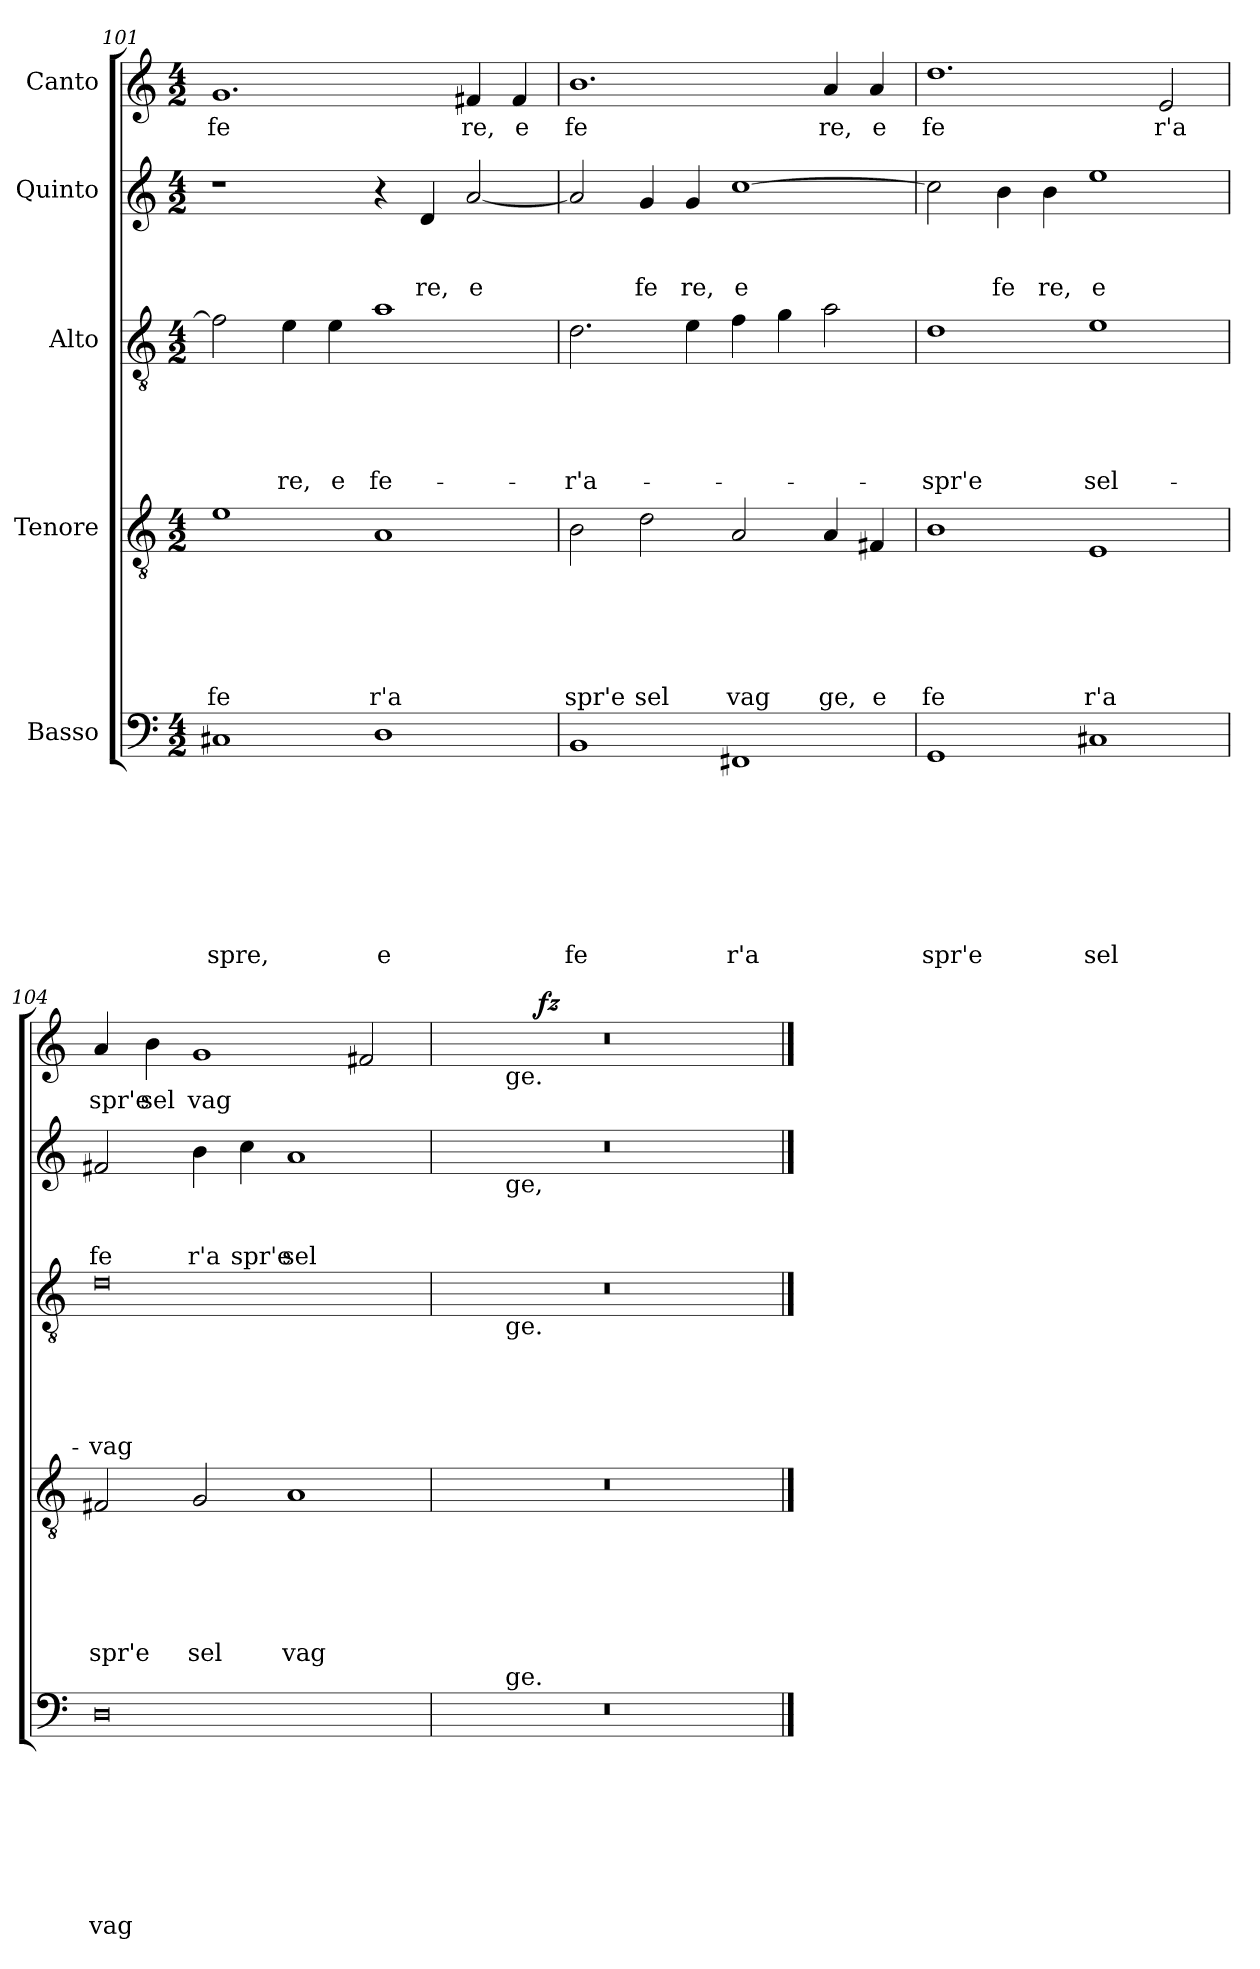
**kern	**text	**text	**text	**text	**text	**text	**text	**text	**kern	**text	**text	**text	**text	**text	**text	**dynam	**kern	**text	**text	**text	**text	**text	**kern	**text	**text	**text	**kern	**text	**dynam
*part5	*part5	*part5	*part5	*part5	*part5	*part5	*part5	*part5	*part4	*part4	*part4	*part4	*part4	*part4	*part4	*part4	*part3	*part3	*part3	*part3	*part3	*part3	*part2	*part2	*part2	*part2	*part1	*part1	*part1
*staff5	*staff5	*staff5	*staff5	*staff5	*staff5	*staff5	*staff5	*staff5	*staff4	*staff4	*staff4	*staff4	*staff4	*staff4	*staff4	*staff4	*staff3	*staff3	*staff3	*staff3	*staff3	*staff3	*staff2	*staff2	*staff2	*staff2	*staff1	*staff1	*staff1
*I"Basso	*	*	*	*	*	*	*	*	*I"Tenore	*	*	*	*	*	*	*	*I"Alto	*	*	*	*	*	*I"Quinto	*	*	*	*I"Canto	*	*
*clefF4	*	*	*	*	*	*	*	*	*clefGv2	*	*	*	*	*	*	*	*clefGv2	*	*	*	*	*	*clefG2	*	*	*	*clefG2	*	*
*k[]	*	*	*	*	*	*	*	*	*k[]	*	*	*	*	*	*	*	*k[]	*	*	*	*	*	*k[]	*	*	*	*k[]	*	*
*C:	*	*	*	*	*	*	*	*	*C:	*	*	*	*	*	*	*	*C:	*	*	*	*	*	*C:	*	*	*	*C:	*	*
*M4/2	*	*	*	*	*	*	*	*	*M4/2	*	*	*	*	*	*	*	*M4/2	*	*	*	*	*	*M4/2	*	*	*	*M4/2	*	*
=101	=101	=101	=101	=101	=101	=101	=101	=101	=101	=101	=101	=101	=101	=101	=101	=101	=101	=101	=101	=101	=101	=101	=101	=101	=101	=101	=101	=101	=101
!	!	!	!	!	!	!	!	!LO:LY:b	!	!	!	!	!	!	!LO:LY:b	!	!	!	!	!	!	!	!	!	!	!	!	!LO:LY:b	!
1C#X	.	.	.	.	.	.	.	spre,	1e	.	.	.	.	.	fe	.	2f#\]	.	.	.	.	.	1r	.	.	.	1.g	fe	.
!	!	!	!	!	!	!	!	!	!	!	!	!	!	!	!	!	!	!	!	!	!	!LO:LY:b	!	!	!	!	!	!	!
.	.	.	.	.	.	.	.	.	.	.	.	.	.	.	.	.	4e\	.	.	.	.	-re,	.	.	.	.	.	.	.
!	!	!	!	!	!	!	!	!	!	!	!	!	!	!	!	!	!	!	!	!	!	!LO:LY:b	!	!	!	!	!	!	!
.	.	.	.	.	.	.	.	.	.	.	.	.	.	.	.	.	4e\	.	.	.	.	e	.	.	.	.	.	.	.
!	!	!	!	!	!	!	!	!LO:LY:b	!	!	!	!	!	!	!LO:LY:b	!	!	!	!	!	!	!LO:LY:b	!	!	!	!	!	!	!
1D	.	.	.	.	.	.	.	e	1A	.	.	.	.	.	r'a	.	1a	.	.	.	.	fe-	4r	.	.	.	.	.	.
!	!	!	!	!	!	!	!	!	!	!	!	!	!	!	!	!	!	!	!	!	!	!	!	!	!	!LO:LY:b	!	!	!
.	.	.	.	.	.	.	.	.	.	.	.	.	.	.	.	.	.	.	.	.	.	.	4d/	.	.	re,	.	.	.
!	!	!	!	!	!	!	!	!	!	!	!	!	!	!	!	!	!	!	!	!	!	!	!	!	!	!LO:LY:b	!	!LO:LY:b	!
.	.	.	.	.	.	.	.	.	.	.	.	.	.	.	.	.	.	.	.	.	.	.	[<2a/	.	.	e	4f#X/	re,	.
!	!	!	!	!	!	!	!	!	!	!	!	!	!	!	!	!	!	!	!	!	!	!	!	!	!	!	!	!LO:LY:b	!
.	.	.	.	.	.	.	.	.	.	.	.	.	.	.	.	.	.	.	.	.	.	.	.	.	.	.	4f#/	e	.
=102	=102	=102	=102	=102	=102	=102	=102	=102	=102	=102	=102	=102	=102	=102	=102	=102	=102	=102	=102	=102	=102	=102	=102	=102	=102	=102	=102	=102	=102
!	!	!	!	!	!	!	!	!LO:LY:b	!	!	!	!	!	!	!LO:LY:b	!	!	!	!	!	!	!LO:LY:b	!	!	!	!	!	!LO:LY:b	!
1BB	.	.	.	.	.	.	.	fe	2B\	.	.	.	.	.	spr'e	.	2.d\	.	.	.	.	-r'a-	2a/]	.	.	.	1.b	fe	.
!	!	!	!	!	!	!	!	!	!	!	!	!	!	!	!LO:LY:b	!	!	!	!	!	!	!	!	!	!	!LO:LY:b	!	!	!
.	.	.	.	.	.	.	.	.	2d\	.	.	.	.	.	sel	.	.	.	.	.	.	.	4g/	.	.	fe	.	.	.
!	!	!	!	!	!	!	!	!	!	!	!	!	!	!	!	!	!	!	!	!	!	!	!	!	!	!LO:LY:b	!	!	!
.	.	.	.	.	.	.	.	.	.	.	.	.	.	.	.	.	4e\	.	.	.	.	.	4g/	.	.	re,	.	.	.
!	!	!	!	!	!	!	!	!LO:LY:b	!	!	!	!	!	!	!LO:LY:b	!	!	!	!	!	!	!	!	!	!	!LO:LY:b	!	!	!
1FF#X	.	.	.	.	.	.	.	r'a	2A/	.	.	.	.	.	vag	.	4f\	.	.	.	.	.	[>1cc	.	.	e	.	.	.
.	.	.	.	.	.	.	.	.	.	.	.	.	.	.	.	.	4g\	.	.	.	.	.	.	.	.	.	.	.	.
!	!	!	!	!	!	!	!	!	!	!	!	!	!	!	!LO:LY:b	!	!	!	!	!	!	!	!	!	!	!	!	!LO:LY:b	!
.	.	.	.	.	.	.	.	.	4A/	.	.	.	.	.	ge,	.	2a\	.	.	.	.	.	.	.	.	.	4a/	re,	.
!	!	!	!	!	!	!	!	!	!	!	!	!	!	!	!LO:LY:b	!	!	!	!	!	!	!	!	!	!	!	!	!LO:LY:b	!
.	.	.	.	.	.	.	.	.	4F#X/	.	.	.	.	.	e	.	.	.	.	.	.	.	.	.	.	.	4a/	e	.
=103	=103	=103	=103	=103	=103	=103	=103	=103	=103	=103	=103	=103	=103	=103	=103	=103	=103	=103	=103	=103	=103	=103	=103	=103	=103	=103	=103	=103	=103
!	!	!	!	!	!	!	!	!LO:LY:b	!	!	!	!	!	!	!LO:LY:b	!	!	!	!	!	!	!LO:LY:b	!	!	!	!	!	!LO:LY:b	!
1GG	.	.	.	.	.	.	.	spr'e	1B	.	.	.	.	.	fe	.	1d	.	.	.	.	-spr'e	2cc\]	.	.	.	1.dd	fe	.
!	!	!	!	!	!	!	!	!	!	!	!	!	!	!	!	!	!	!	!	!	!	!	!	!	!	!LO:LY:b	!	!	!
.	.	.	.	.	.	.	.	.	.	.	.	.	.	.	.	.	.	.	.	.	.	.	4b\	.	.	fe	.	.	.
!	!	!	!	!	!	!	!	!	!	!	!	!	!	!	!	!	!	!	!	!	!	!	!	!	!	!LO:LY:b	!	!	!
.	.	.	.	.	.	.	.	.	.	.	.	.	.	.	.	.	.	.	.	.	.	.	4b\	.	.	re,	.	.	.
!	!	!	!	!	!	!	!	!LO:LY:b	!	!	!	!	!	!	!LO:LY:b	!	!	!	!	!	!	!LO:LY:b	!	!	!	!LO:LY:b	!	!	!
1C#X	.	.	.	.	.	.	.	sel	1E	.	.	.	.	.	r'a	.	1e	.	.	.	.	sel-	1ee	.	.	e	.	.	.
!	!	!	!	!	!	!	!	!	!	!	!	!	!	!	!	!	!	!	!	!	!	!	!	!	!	!	!	!LO:LY:b	!
.	.	.	.	.	.	.	.	.	.	.	.	.	.	.	.	.	.	.	.	.	.	.	.	.	.	.	2e/	r'a	.
=104	=104	=104	=104	=104	=104	=104	=104	=104	=104	=104	=104	=104	=104	=104	=104	=104	=104	=104	=104	=104	=104	=104	=104	=104	=104	=104	=104	=104	=104
!	!	!	!	!	!	!	!	!LO:LY:b	!	!	!	!	!	!	!LO:LY:b	!	!	!	!	!	!	!LO:LY:b	!	!	!	!LO:LY:b	!	!LO:LY:b	!
0D	.	.	.	.	.	.	.	vag	2F#X/	.	.	.	.	.	spr'e	.	0d	.	.	.	.	-vag-	2f#X/	.	.	fe	4a/	spr'e	.
!	!	!	!	!	!	!	!	!	!	!	!	!	!	!	!	!	!	!	!	!	!	!	!	!	!	!	!	!LO:LY:b	!
.	.	.	.	.	.	.	.	.	.	.	.	.	.	.	.	.	.	.	.	.	.	.	.	.	.	.	4b\	sel	.
!	!	!	!	!	!	!	!	!	!	!	!	!	!	!	!LO:LY:b	!	!	!	!	!	!	!	!	!	!	!LO:LY:b	!	!LO:LY:b	!
.	.	.	.	.	.	.	.	.	2G/	.	.	.	.	.	sel	.	.	.	.	.	.	.	4b\	.	.	r'a	1g	vag	.
!	!	!	!	!	!	!	!	!	!	!	!	!	!	!	!	!	!	!	!	!	!	!	!	!	!	!LO:LY:b	!	!	!
.	.	.	.	.	.	.	.	.	.	.	.	.	.	.	.	.	.	.	.	.	.	.	4cc\	.	.	spr'e	.	.	.
!	!	!	!	!	!	!	!	!	!	!	!	!	!	!	!LO:LY:b	!	!	!	!	!	!	!	!	!	!	!LO:LY:b	!	!	!
.	.	.	.	.	.	.	.	.	1A	.	.	.	.	.	vag	.	.	.	.	.	.	.	1a	.	.	sel	.	.	.
.	.	.	.	.	.	.	.	.	.	.	.	.	.	.	.	.	.	.	.	.	.	.	.	.	.	.	2f#X/	.	.
=105	=105	=105	=105	=105	=105	=105	=105	=105	=105	=105	=105	=105	=105	=105	=105	=105	=105	=105	=105	=105	=105	=105	=105	=105	=105	=105	=105	=105	=105
*^	*	*	*	*	*	*	*	*	*^	*	*	*	*	*	*	*	*^	*	*	*	*	*	*^	*	*	*	*^	*	*
*	*	*	*	*	*	*	*	*	*	*	*	*	*	*	*	*	*	*	*	*	*	*	*	*	*	*	*	*	*	*	*	*^	*	*
0r	4ryy	.	.	.	.	.	.	.	.	0r	4ryy	.	.	.	.	.	.	.	0r	4ryy	.	.	.	.	.	0r	4ryy	.	.	.	0r	4ryy	4ryy	.	.
.	16ryy	.	.	.	.	.	.	.	.	.	8ryy	.	.	.	.	.	.	.	.	16ryy	.	.	.	.	.	.	16ryy	.	.	.	.	8ryy	16ryy	.	.
!	!	!	!	!	!	!	!	!	!	!	!	!	!	!	!	!	!	!	!	!	!	!	!	!	!	!	!	!	!	!	!	!	!LO:TX:b:t=ge.	!	!
!	!	!	!	!	!	!	!	!	!	!	!	!	!	!	!	!	!	!	!	!	!	!	!	!	!	!	!LO:TX:b:t=ge,	!	!	!	!	!	!	!	!
!	!	!	!	!	!	!	!	!	!	!	!	!	!	!	!	!	!	!	!	!LO:TX:b:t=ge.	!	!	!	!	!	!	!	!	!	!	!	!	!	!	!
!	!LO:TX:a:t=ge.	!	!	!	!	!	!	!	!	!	!	!	!	!	!	!	!	!	!	!	!	!	!	!	!	!	!	!	!	!	!	!	!	!	!
.	1ryy	.	.	.	.	.	.	.	.	.	.	.	.	.	.	.	.	.	.	1ryy	.	.	.	.	.	.	1ryy	.	.	.	.	.	1ryy	.	.
.	.	.	.	.	.	.	.	.	.	.	32ryy	.	.	.	.	.	.	.	.	.	.	.	.	.	.	.	.	.	.	.	.	32ryy	.	.	.
!	!	!	!	!	!	!	!	!	!	!	!	!	!	!	!	!	!	!LO:DY:b	!	!	!	!	!	!	!	!	!	!	!	!	!	!	!	!	!
!	!	!	!	!	!	!	!	!	!	!	!	!	!	!	!	!	!	!LO:DY:n=1:b	!	!	!	!	!	!	!	!	!	!	!	!	!	!	!	!	!LO:DY:b
.	.	.	.	.	.	.	.	.	.	.	1ryy	.	.	.	.	.	.	fz fz	.	.	.	.	.	.	.	.	.	.	.	.	.	1ryy	.	.	fz
.	2ryy	.	.	.	.	.	.	.	.	.	.	.	.	.	.	.	.	.	.	2ryy	.	.	.	.	.	.	2ryy	.	.	.	.	.	2ryy	.	.
.	.	.	.	.	.	.	.	.	.	.	2ryy	.	.	.	.	.	.	.	.	.	.	.	.	.	.	.	.	.	.	.	.	2ryy	.	.	.
.	8.ryy	.	.	.	.	.	.	.	.	.	.	.	.	.	.	.	.	.	.	8.ryy	.	.	.	.	.	.	8.ryy	.	.	.	.	.	8.ryy	.	.
.	.	.	.	.	.	.	.	.	.	.	16.ryy	.	.	.	.	.	.	.	.	.	.	.	.	.	.	.	.	.	.	.	.	16.ryy	.	.	.
*v	*v	*	*	*	*	*	*	*	*	*	*	*	*	*	*	*	*	*	*v	*v	*	*	*	*	*	*v	*v	*	*	*	*v	*v	*v	*	*
*	*	*	*	*	*	*	*	*	*v	*v	*	*	*	*	*	*	*	*	*	*	*	*	*	*	*	*	*	*	*	*
==	==	==	==	==	==	==	==	==	==	==	==	==	==	==	==	==	==	==	==	==	==	==	==	==	==	==	==	==	==
*-	*-	*-	*-	*-	*-	*-	*-	*-	*-	*-	*-	*-	*-	*-	*-	*-	*-	*-	*-	*-	*-	*-	*-	*-	*-	*-	*-	*-	*-
